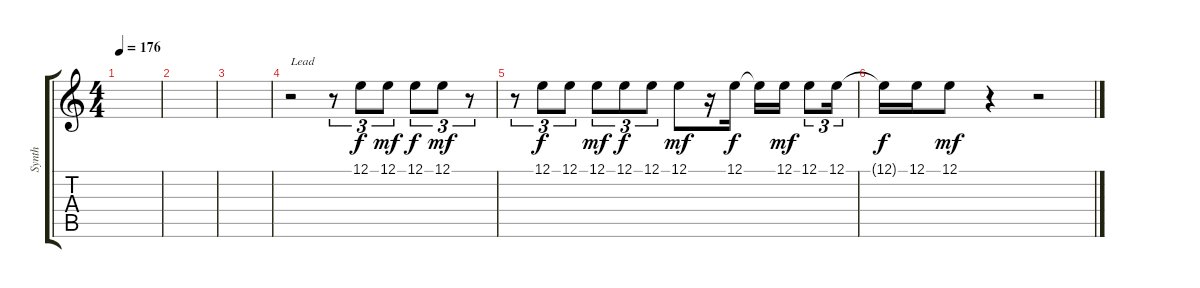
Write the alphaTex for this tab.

\track ("Synth" "Synth") {instrument lead2sawtooth}
\staff {score tabs}
\tuning (E4 B3 G3 D3 A2 E2) {hide}
\ts (4 4)
\tempo 176
\clef g2
\ks c
|
|
|
r.2{txt "Lead" instrument lead2sawtooth} r.8{tu (3 2)} 12.1.8{tu (3 2) balance 8} 12.1.8{tu (3 2) dy mf} 12.1.8{tu (3 2) dy f} 12.1.8{tu (3 2) dy mf} r.8{tu (3 2)} |
r.8{tu (3 2)} 12.1.8{tu (3 2) dy f} 12.1.8{tu (3 2)} 12.1.8{tu (3 2) dy mf} 12.1.8{tu (3 2) dy f} 12.1.8{tu (3 2)} 12.1.8{dy mf} r.16 12.1.16{dy f} 12.1{t}.16 12.1.16{dy mf} 12.1.8{tu (3 2)} 12.1.16{tu (3 2)} |
12.1{t}.16{dy f} 12.1.16 12.1.8{dy mf} r.4 r.2
